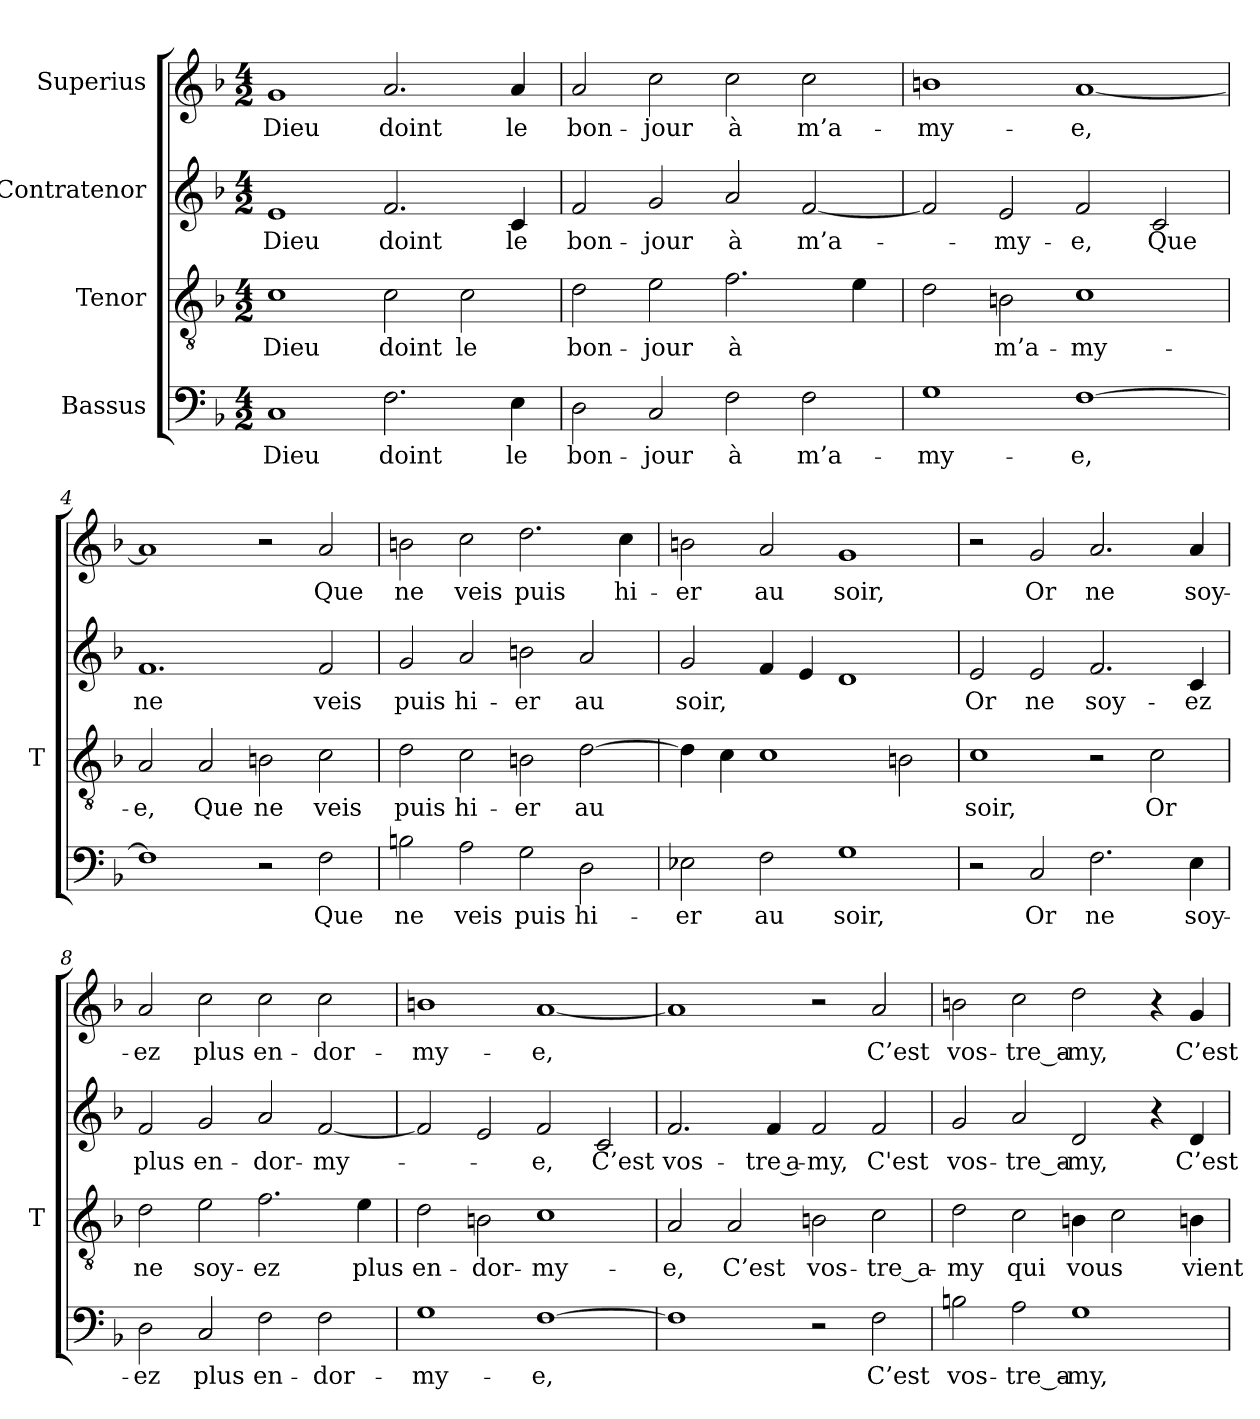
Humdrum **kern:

**kern	**text	**kern	**text	**kern	**text	**kern	**text
*part4	*part4	*part3	*part3	*part2	*part2	*part1	*part1
*staff4	*staff4	*staff3	*staff3	*staff2	*staff2	*staff1	*staff1
*I"Bassus	*	*I"Tenor	*	*I"Contratenor	*	*I"Superius	*
*	*	*I'T	*	*	*	*	*
*clefF4	*	*clefGv2	*	*clefG2	*	*clefG2	*
*k[b-]	*	*k[b-]	*	*k[b-]	*	*k[b-]	*
*M4/2	*	*M4/2	*	*M4/2	*	*M4/2	*
=1	=1	=1	=1	=1	=1	=1	=1
1C	-Dieu	1c	-Dieu	1e	-Dieu	1g	-Dieu
2.F	-doint	2c	-doint	2.f	-doint	2.a	-doint
.	.	2c	-le	.	.	.	.
4E	-le	.	.	4c	-le	4a	-le
=2	=2	=2	=2	=2	=2	=2	=2
2D	bon-	2d	bon-	2f	bon-	2a	bon-
2C	-jour	2e	-jour	2g	-jour	2cc	-jour
2F	-à	2.f	-à	2a	-à	2cc	-à
2F	m’a-	.	.	[2f	m’a-	2cc	m’a-
.	.	4e	.	.	.	.	.
=3	=3	=3	=3	=3	=3	=3	=3
1G	my-	2d	.	2f]	.	1bn	my-
.	.	2B	m’a-	2e	my-	.	.
[1F	-e,	1c	my-	2f	-e,	[1a	-e,
.	.	.	.	2c	-Que	.	.
=4	=4	=4	=4	=4	=4	=4	=4
1F]	.	2A	-e,	1.f	-ne	1a]	.
.	.	2A	-Que	.	.	.	.
2r	.	2B	-ne	.	.	2r	.
2F	-Que	2c	-veis	2f	-veis	2a	-Que
=5	=5	=5	=5	=5	=5	=5	=5
2B	-ne	2d	-puis	2g	-puis	2bn	-ne
2A	-veis	2c	hi-	2a	hi-	2cc	-veis
2G	-puis	2B	-er	2bn	-er	2.dd	-puis
2D	hi-	[2d	-au	2a	-au	.	.
.	.	.	.	.	.	4cc	hi-
=6	=6	=6	=6	=6	=6	=6	=6
2E-X	-er	4d]	.	2g	-soir,	2bn	-er
.	.	4c	.	.	.	.	.
2F	-au	1c	.	4f	.	2a	-au
.	.	.	.	4e	.	.	.
1G	-soir,	.	.	1d	.	1g	-soir,
.	.	2B	.	.	.	.	.
=7	=7	=7	=7	=7	=7	=7	=7
2r	.	1c	-soir,	2e	-Or	2r	.
2C	-Or	.	.	2e	-ne	2g	-Or
2.F	-ne	2r	.	2.f	soy-	2.a	-ne
.	.	2c	-Or	.	.	.	.
4E	soy-	.	.	4c	-ez	4a	soy-
=8	=8	=8	=8	=8	=8	=8	=8
2D	-ez	2d	-ne	2f	-plus	2a	-ez
2C	-plus	2e	soy-	2g	en-	2cc	-plus
2F	en-	2.f	-ez	2a	dor-	2cc	en-
2F	dor-	.	.	[2f	my-	2cc	dor-
.	.	4e	-plus	.	.	.	.
=9	=9	=9	=9	=9	=9	=9	=9
1G	my-	2d	en-	2f]	.	1bn	my-
.	.	2B	dor-	2e	.	.	.
[1F	-e,	1c	my-	2f	-e,	[1a	-e,
.	.	.	.	2c	-C’est	.	.
=10	=10	=10	=10	=10	=10	=10	=10
1F]	.	2A	-e,	2.f	vos-	1a]	.
.	.	2A	-C’est	.	.	.	.
.	.	.	.	4f	tre a-	.	.
2r	.	2B	vos-	2f	-my,	2r	.
2F	-C’est	2c	tre_a-	2f	-C'est	2a	-C’est
=11	=11	=11	=11	=11	=11	=11	=11
2B	vos-	2d	-my	2g	vos-	2bn	vos-
2A	tre_a-	2c	-qui	2a	tre_a-	2cc	tre_a-
1G	-my,	4Bn	-vous	2d	-my,	2dd	-my,
.	.	2c	.	.	.	.	.
.	.	.	.	4r	.	4r	.
.	.	4Bn	-vient	4d	-C’est	4g	-C’est
=	=	=	=	=	=	=	=
*-	*-	*-	*-	*-	*-	*-	*-
